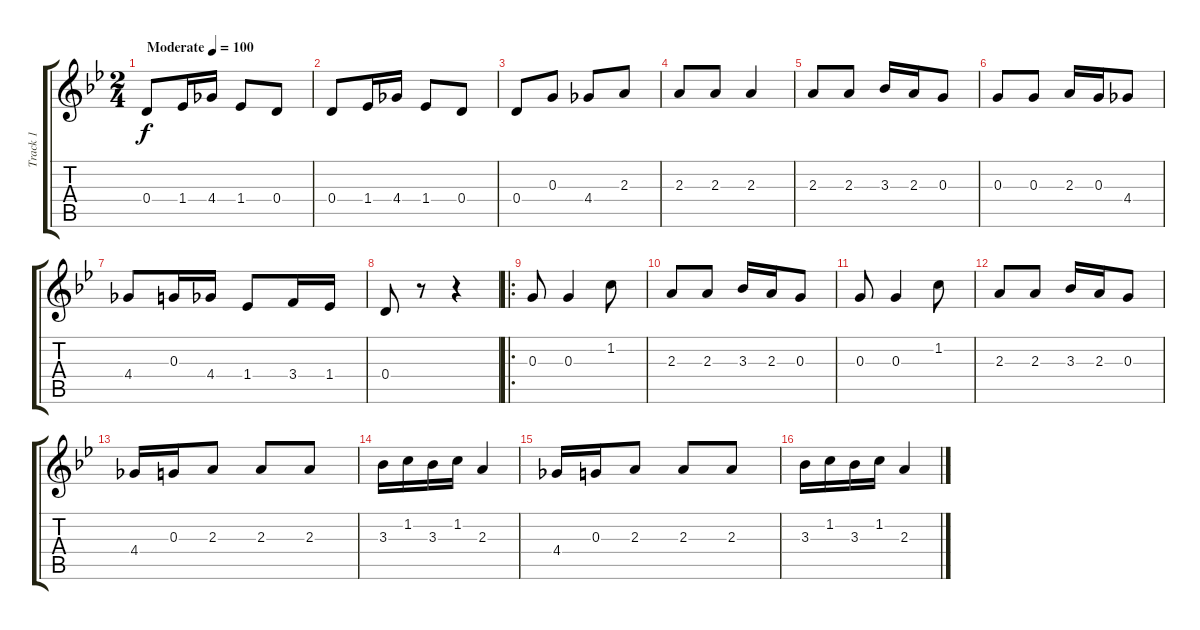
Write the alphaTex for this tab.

\track ("Track 1" "Track 1") {instrument acousticguitarsteel}
\staff {score tabs}
\tuning (E4 B3 G3 D3 A2 E2) {hide}
\ts (2 4)
\tempo (100 "Moderate")
\clef g2
\ks bb
0.4.8{dy f instrument acousticguitarsteel} 1.4.16 4.4.16 1.4.8 0.4.8 |
0.4.8 1.4.16 4.4.16 1.4.8 0.4.8 |
0.4.8 0.3.8 4.4.8 2.3.8 |
2.3.8 2.3.8 2.3.4 |
2.3.8 2.3.8 3.3.16 2.3.16 0.3.8 |
0.3.8 0.3.8 2.3.16 0.3.16 4.4.8 |
4.4.8 0.3.16 4.4.16 1.4.8 3.4.16 1.4.16 |
0.4.8 r.8 r.4 |
\ro
0.3.8 0.3.4 1.2.8 |
2.3.8 2.3.8 3.3.16 2.3.16 0.3.8 |
0.3.8 0.3.4 1.2.8 |
2.3.8 2.3.8 3.3.16 2.3.16 0.3.8 |
4.4.16 0.3.16 2.3.8 2.3.8 2.3.8 |
3.3.16 1.2.16 3.3.16 1.2.16 2.3.4 |
4.4.16 0.3.16 2.3.8 2.3.8 2.3.8 |
3.3.16 1.2.16 3.3.16 1.2.16 2.3.4
